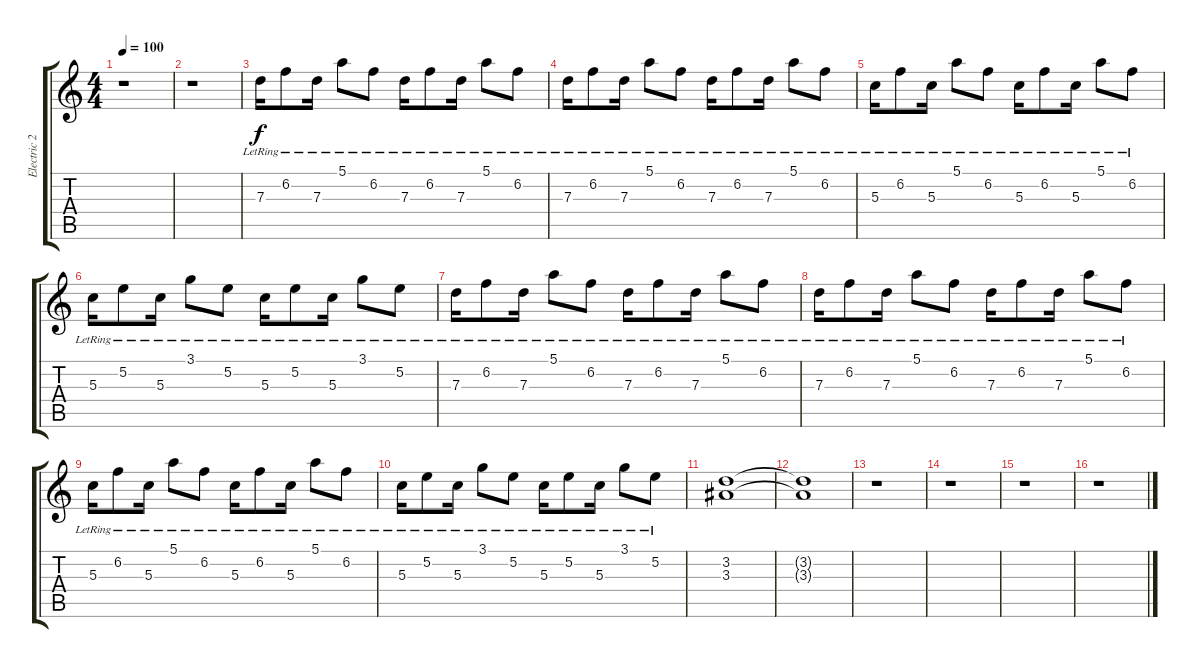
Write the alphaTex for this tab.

\track ("Electric 2   " "Electric 2") {instrument electricguitarclean}
\staff {score tabs}
\tuning (E4 B3 G3 D3 A2 D2) {hide}
\ts (4 4)
\tempo 100
\clef g2
\ks c
r.1{dy f} |
r.1 |
7.3{lr}.16{volume 5 instrument electricguitarclean} 6.2{lr}.8 7.3{lr}.16 5.1{lr}.8 6.2{lr}.8 7.3{lr}.16 6.2{lr}.8 7.3{lr}.16 5.1{lr}.8 6.2{lr}.8 |
7.3{lr}.16 6.2{lr}.8 7.3{lr}.16 5.1{lr}.8 6.2{lr}.8 7.3{lr}.16 6.2{lr}.8 7.3{lr}.16 5.1{lr}.8 6.2{lr}.8 |
5.3{lr}.16 6.2{lr}.8 5.3{lr}.16 5.1{lr}.8 6.2{lr}.8 5.3{lr}.16 6.2{lr}.8 5.3{lr}.16 5.1{lr}.8 6.2{lr}.8 |
5.3{lr}.16 5.2{lr}.8 5.3{lr}.16 3.1{lr}.8 5.2{lr}.8 5.3{lr}.16 5.2{lr}.8 5.3{lr}.16 3.1{lr}.8 5.2{lr}.8 |
7.3{lr}.16 6.2{lr}.8 7.3{lr}.16 5.1{lr}.8 6.2{lr}.8 7.3{lr}.16 6.2{lr}.8 7.3{lr}.16 5.1{lr}.8 6.2{lr}.8 |
7.3{lr}.16 6.2{lr}.8 7.3{lr}.16 5.1{lr}.8 6.2{lr}.8 7.3{lr}.16 6.2{lr}.8 7.3{lr}.16 5.1{lr}.8 6.2{lr}.8 |
5.3{lr}.16 6.2{lr}.8 5.3{lr}.16 5.1{lr}.8 6.2{lr}.8 5.3{lr}.16 6.2{lr}.8 5.3{lr}.16 5.1{lr}.8 6.2{lr}.8 |
5.3{lr}.16 5.2{lr}.8 5.3{lr}.16 3.1{lr}.8 5.2{lr}.8 5.3{lr}.16 5.2{lr}.8 5.3{lr}.16 3.1{lr}.8 5.2{lr}.8 |
(3.2 3.3).1 |
(3.2{t} 3.3{t}).1 |
r.1 |
r.1 |
r.1 |
r.1
